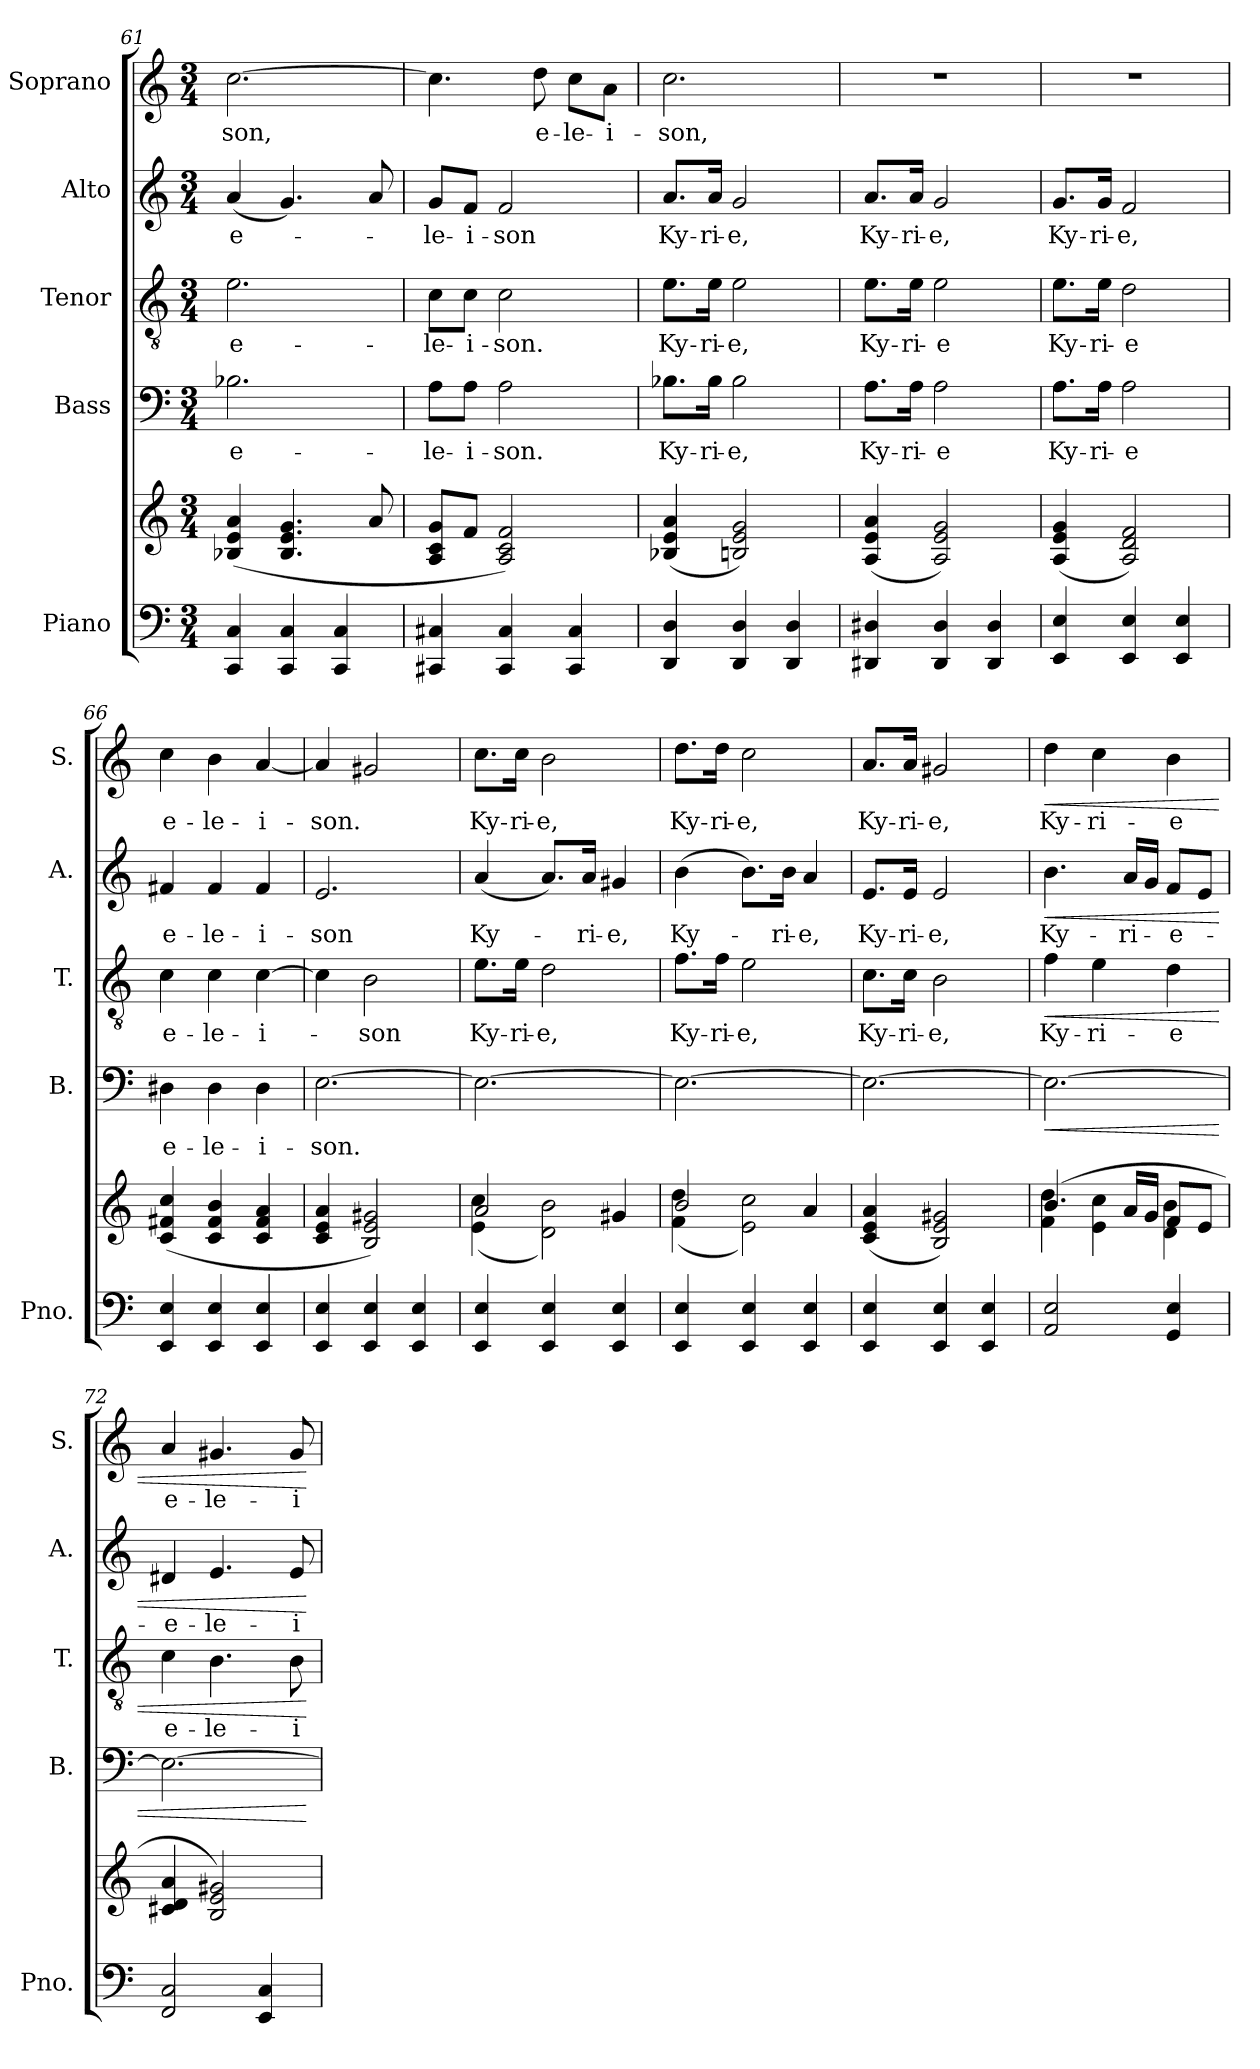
**kern	**kern	**kern	**text	**dynam	**kern	**text	**dynam	**kern	**text	**dynam	**kern	**text	**dynam
*part5	*part5	*part4	*part4	*part4	*part3	*part3	*part3	*part2	*part2	*part2	*part1	*part1	*part1
*staff6	*staff5	*staff4	*staff4	*staff4	*staff3	*staff3	*staff3	*staff2	*staff2	*staff2	*staff1	*staff1	*staff1
*I"Piano	*	*I"Bass	*	*	*I"Tenor	*	*	*I"Alto	*	*	*I"Soprano	*	*
*I'Pno.	*	*I'B.	*	*	*I'T.	*	*	*I'A.	*	*	*I'S.	*	*
*clefF4	*clefG2	*clefF4	*	*	*clefGv2	*	*	*clefG2	*	*	*clefG2	*	*
*k[]	*k[]	*k[]	*	*	*k[]	*	*	*k[]	*	*	*k[]	*	*
*M3/4	*M3/4	*M3/4	*	*	*M3/4	*	*	*M3/4	*	*	*M3/4	*	*
=61	=61	=61	=61	=61	=61	=61	=61	=61	=61	=61	=61	=61	=61
!	!	!	!LO:LY:b	!	!	!LO:LY:b	!	!	!LO:LY:b	!	!	!LO:LY:b	!
4CC/ 4C/	(>4B-X/ 4e/ 4a/	2.B-X\	e-	.	2.e\	e-	.	(<4a/	e-	.	[2.cc\	-son,	.
4CC/ 4C/	4.B-/ 4.e/ 4.g/	.	.	.	.	.	.	4.g/)	.	.	.	.	.
4CC/ 4C/	.	.	.	.	.	.	.	.	.	.	.	.	.
.	8a/	.	.	.	.	.	.	8a/	.	.	.	.	.
=62	=62	=62	=62	=62	=62	=62	=62	=62	=62	=62	=62	=62	=62
!	!	!	!LO:LY:b	!	!	!LO:LY:b	!	!	!LO:LY:b	!	!	!	!
4CC#X/ 4C#X/	8A/ 8c/ 8g/L	8A\L	-le-	.	8c\L	-le-	.	8g/L	-le-	.	4.cc\]	.	.
!	!	!	!LO:LY:b	!	!	!LO:LY:b	!	!	!LO:LY:b	!	!	!	!
.	8f/J	8A\J	-i-	.	8c\J	-i-	.	8f/J	-i-	.	.	.	.
!	!	!	!LO:LY:b	!	!	!LO:LY:b	!	!	!LO:LY:b	!	!	!	!
4CC#/ 4C#/	2A/ 2c/ 2f/)	2A\	-son.	.	2c\	-son.	.	2f/	-son	.	.	.	.
!	!	!	!	!	!	!	!	!	!	!	!	!LO:LY:b	!
.	.	.	.	.	.	.	.	.	.	.	8dd\	e-	.
!	!	!	!	!	!	!	!	!	!	!	!	!LO:LY:b	!
4CC#/ 4C#/	.	.	.	.	.	.	.	.	.	.	8cc\L	-le-	.
!	!	!	!	!	!	!	!	!	!	!	!	!LO:LY:b	!
.	.	.	.	.	.	.	.	.	.	.	8a\J	-i-	.
=63	=63	=63	=63	=63	=63	=63	=63	=63	=63	=63	=63	=63	=63
!	!	!	!LO:LY:b	!	!	!LO:LY:b	!	!	!LO:LY:b	!	!	!LO:LY:b	!
4DD/ 4D/	(<4B-X/ 4e/ 4a/	8.B-X\L	Ky-	.	8.e\L	Ky-	.	8.a/L	Ky-	.	2.cc\	-son,	.
!	!	!	!LO:LY:b	!	!	!LO:LY:b	!	!	!LO:LY:b	!	!	!	!
.	.	16B-\Jk	-ri-	.	16e\Jk	-ri-	.	16a/Jk	-ri-	.	.	.	.
!	!	!	!LO:LY:b	!	!	!LO:LY:b	!	!	!LO:LY:b	!	!	!	!
4DD/ 4D/	2Bn/ 2e/ 2g/)	2B-\	-e,	.	2e\	-e,	.	2g/	-e,	.	.	.	.
4DD/ 4D/	.	.	.	.	.	.	.	.	.	.	.	.	.
=64	=64	=64	=64	=64	=64	=64	=64	=64	=64	=64	=64	=64	=64
!	!	!	!LO:LY:b	!	!	!LO:LY:b	!	!	!LO:LY:b	!	!	!	!
4DD#X/ 4D#X/	(<4A/ 4e/ 4a/	8.A\L	Ky-	.	8.e\L	Ky-	.	8.a/L	Ky-	.	2.r	.	.
!	!	!	!LO:LY:b	!	!	!LO:LY:b	!	!	!LO:LY:b	!	!	!	!
.	.	16A\Jk	-ri-	.	16e\Jk	-ri-	.	16a/Jk	-ri-	.	.	.	.
!	!	!	!LO:LY:b	!	!	!LO:LY:b	!	!	!LO:LY:b	!	!	!	!
4DD#/ 4D#/	2A/ 2e/ 2g/)	2A\	-e	.	2e\	-e	.	2g/	-e,	.	.	.	.
4DD#/ 4D#/	.	.	.	.	.	.	.	.	.	.	.	.	.
!!LO:LB:g=z
=65	=65	=65	=65	=65	=65	=65	=65	=65	=65	=65	=65	=65	=65
!	!	!	!LO:LY:b	!	!	!LO:LY:b	!	!	!LO:LY:b	!	!	!	!
4EE/ 4E/	(<4A/ 4e/ 4g/	8.A\L	Ky-	.	8.e\L	Ky-	.	8.g/L	Ky-	.	2.r	.	.
!	!	!	!LO:LY:b	!	!	!LO:LY:b	!	!	!LO:LY:b	!	!	!	!
.	.	16A\Jk	-ri-	.	16e\Jk	-ri-	.	16g/Jk	-ri-	.	.	.	.
!	!	!	!LO:LY:b	!	!	!LO:LY:b	!	!	!LO:LY:b	!	!	!	!
4EE/ 4E/	2A/ 2d/ 2f/)	2A\	-e	.	2d\	-e	.	2f/	-e,	.	.	.	.
4EE/ 4E/	.	.	.	.	.	.	.	.	.	.	.	.	.
=66	=66	=66	=66	=66	=66	=66	=66	=66	=66	=66	=66	=66	=66
!	!	!	!LO:LY:b	!	!	!LO:LY:b	!	!	!LO:LY:b	!	!	!LO:LY:b	!
4EE/ 4E/	(>4c/ 4f#X/ 4cc/	4D#X\	e-	.	4c\	e-	.	4f#X/	e-	.	4cc\	e-	.
!	!	!	!LO:LY:b	!	!	!LO:LY:b	!	!	!LO:LY:b	!	!	!LO:LY:b	!
4EE/ 4E/	4c/ 4f#/ 4b/	4D#\	-le-	.	4c\	-le-	.	4f#/	-le-	.	4b\	-le-	.
!	!	!	!LO:LY:b	!	!	!LO:LY:b	!	!	!LO:LY:b	!	!	!LO:LY:b	!
4EE/ 4E/	4c/ 4f#/ 4a/	4D#\	-i-	.	[4c\	-i-	.	4f#/	-i-	.	[4a/	-i-	.
=67	=67	=67	=67	=67	=67	=67	=67	=67	=67	=67	=67	=67	=67
!	!	!	!LO:LY:b	!	!	!	!	!	!LO:LY:b	!	!	!LO:LY:b	!
4EE/ 4E/	4c/ 4e/ 4a/	[2.E\	-son.	.	4c\]	.	.	2.e/	-son	.	4a/]	-son.	.
!	!	!	!	!	!	!LO:LY:b	!	!	!	!	!	!	!
4EE/ 4E/	2B/ 2e/ 2g#X/)	.	.	.	2B\	-son	.	.	.	.	2g#X/	.	.
4EE/ 4E/	.	.	.	.	.	.	.	.	.	.	.	.	.
=68	=68	=68	=68	=68	=68	=68	=68	=68	=68	=68	=68	=68	=68
*	*^	*	*	*	*	*	*	*	*	*	*	*	*
!	!	!	!	!	!	!	!LO:LY:b	!	!	!LO:LY:b	!	!	!LO:LY:b	!
4EE/ 4E/	2a/	(<4e\ 4cc\	2.E\_	.	.	8.e\L	Ky-	.	(<4a/	Ky-	.	8.cc\L	Ky-	.
!	!	!	!	!	!	!	!LO:LY:b	!	!	!	!	!	!LO:LY:b	!
.	.	.	.	.	.	16e\Jk	-ri-	.	.	.	.	16cc\Jk	-ri-	.
!	!	!	!	!	!	!	!LO:LY:b	!	!	!	!	!	!LO:LY:b	!
4EE/ 4E/	.	2d\ 2b\)	.	.	.	2d\	-e,	.	8.a/L)	.	.	2b\	-e,	.
!	!	!	!	!	!	!	!	!	!	!LO:LY:b	!	!	!	!
.	.	.	.	.	.	.	.	.	16a/Jk	-ri-	.	.	.	.
!	!	!	!	!	!	!	!	!	!	!LO:LY:b	!	!	!	!
4EE/ 4E/	4g#X/	.	.	.	.	.	.	.	4g#X/	-e,	.	.	.	.
=69	=69	=69	=69	=69	=69	=69	=69	=69	=69	=69	=69	=69	=69	=69
!	!	!	!	!	!	!	!LO:LY:b	!	!	!LO:LY:b	!	!	!LO:LY:b	!
4EE/ 4E/	2b/	(<4f\ 4dd\	2.E\_	.	.	8.f\L	Ky-	.	(>4b\	Ky-	.	8.dd\L	Ky-	.
!	!	!	!	!	!	!	!LO:LY:b	!	!	!	!	!	!LO:LY:b	!
.	.	.	.	.	.	16f\Jk	-ri-	.	.	.	.	16dd\Jk	-ri-	.
!	!	!	!	!	!	!	!LO:LY:b	!	!	!	!	!	!LO:LY:b	!
4EE/ 4E/	.	2e\ 2cc\)	.	.	.	2e\	-e,	.	8.b\L)	.	.	2cc\	-e,	.
!	!	!	!	!	!	!	!	!	!	!LO:LY:b	!	!	!	!
.	.	.	.	.	.	.	.	.	16b\Jk	-ri-	.	.	.	.
!	!	!	!	!	!	!	!	!	!	!LO:LY:b	!	!	!	!
4EE/ 4E/	4a/	.	.	.	.	.	.	.	4a/	-e,	.	.	.	.
*	*v	*v	*	*	*	*	*	*	*	*	*	*	*	*
=70	=70	=70	=70	=70	=70	=70	=70	=70	=70	=70	=70	=70	=70
!	!	!	!	!	!	!LO:LY:b	!	!	!LO:LY:b	!	!	!LO:LY:b	!
4EE/ 4E/	(<4c/ 4e/ 4a/	2.E\_	.	.	8.c\L	Ky-	.	8.e/L	Ky-	.	8.a/L	Ky-	.
!	!	!	!	!	!	!LO:LY:b	!	!	!LO:LY:b	!	!	!LO:LY:b	!
.	.	.	.	.	16c\Jk	-ri-	.	16e/Jk	-ri-	.	16a/Jk	-ri-	.
!	!	!	!	!	!	!LO:LY:b	!	!	!LO:LY:b	!	!	!LO:LY:b	!
4EE/ 4E/	2B/ 2e/ 2g#X/)	.	.	.	2B\	-e,	.	2e/	-e,	.	2g#X/	-e,	.
4EE/ 4E/	.	.	.	.	.	.	.	.	.	.	.	.	.
=71	=71	=71	=71	=71	=71	=71	=71	=71	=71	=71	=71	=71	=71
*	*^	*	*	*	*	*	*	*	*	*	*	*	*
!	!	!	!	!	!LO:HP:b	!	!LO:LY:b	!LO:HP:b	!	!LO:LY:b	!LO:HP:b	!	!LO:LY:b	!LO:HP:b
2AA/ 2E/	(>4.b/	4f\ 4dd\	2.E\_	.	<	4f\	Ky-	<	4.b\	Ky-	<	4dd\	Ky-	<
!	!	!	!	!	!	!	!LO:LY:b	!	!	!	!	!	!LO:LY:b	!
.	.	4e\ 4cc\	.	.	.	4e\	-ri-	.	.	.	.	4cc\	-ri-	.
!	!	!	!	!	!	!	!	!	!	!LO:LY:b	!	!	!	!
.	16a/LL	.	.	.	.	.	.	.	16a/LL	-ri-	.	.	.	.
.	16g/JJ	.	.	.	.	.	.	.	16g/JJ	.	.	.	.	.
!	!	!	!	!	!	!	!LO:LY:b	!	!	!LO:LY:b	!	!	!LO:LY:b	!
4GG/ 4E/	8f/L	4d\ 4b\	.	.	.	4d\	-e	.	8f/L	-e-	.	4b\	-e	.
.	8e/J	.	.	.	.	.	.	.	8e/J	.	.	.	.	.
*	*v	*v	*	*	*	*	*	*	*	*	*	*	*	*
!!LO:PB:g=z
=72	=72	=72	=72	=72	=72	=72	=72	=72	=72	=72	=72	=72	=72
!	!	!	!	!	!	!LO:LY:b	!	!	!LO:LY:b	!	!	!LO:LY:b	!
2FF/ 2C/	4c#X/ 4d/ 4a/	2.E\_	.	.	4c\	e-	.	4d#X/	-e-	.	4a/	e-	.
!	!	!	!	!	!	!LO:LY:b	!	!	!LO:LY:b	!	!	!LO:LY:b	!
.	2B/ 2e/ 2g#X/)	.	.	.	4.B\	-le-	.	4.e/	-le-	.	4.g#X/	-le-	.
4EE/ 4C/	.	.	.	.	.	.	.	.	.	.	.	.	.
!	!	!	!	!	!	!LO:LY:b	!	!	!LO:LY:b	!	!	!LO:LY:b	!
.	.	.	.	.	8B\	-i-	.	8e/	-i-	.	8g#/	-i-	.
.	.	.	.	[	.	.	[	.	.	[	.	.	[
=	=	=	=	=	=	=	=	=	=	=	=	=	=
*-	*-	*-	*-	*-	*-	*-	*-	*-	*-	*-	*-	*-	*-
